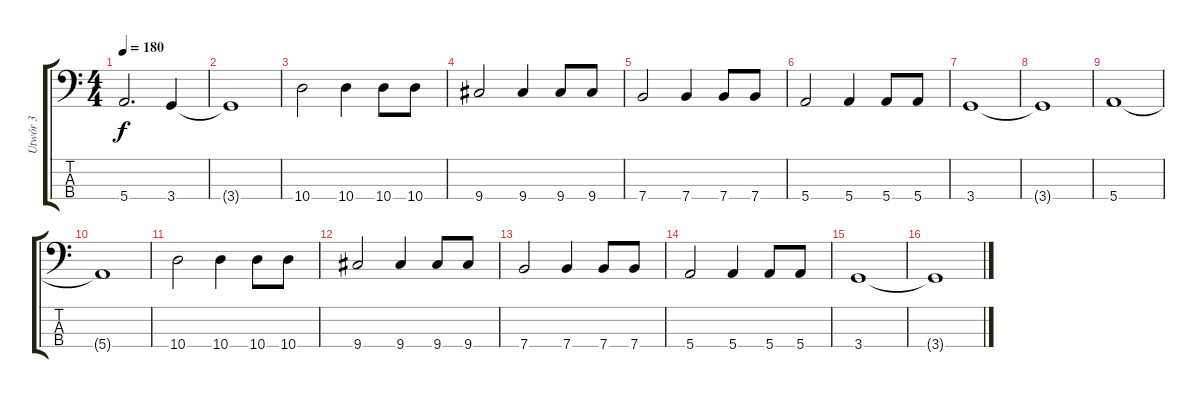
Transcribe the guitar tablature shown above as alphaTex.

\track ("Utwór 3" "Utwór 3") {instrument electricbassfinger}
\staff {score tabs}
\tuning (G2 D2 A1 E1) {hide}
\ts (4 4)
\tempo 180
\clef f4
\ks c
5.4{t}.2{d dy f} 3.4.4 |
3.4{t}.1 |
10.4.2 10.4.4 10.4.8 10.4.8 |
9.4.2 9.4.4 9.4.8 9.4.8 |
7.4.2 7.4.4 7.4.8 7.4.8 |
5.4.2 5.4.4 5.4.8 5.4.8 |
3.4.1 |
3.4{t}.1 |
5.4.1 |
5.4{t}.1 |
10.4.2 10.4.4 10.4.8 10.4.8 |
9.4.2 9.4.4 9.4.8 9.4.8 |
7.4.2 7.4.4 7.4.8 7.4.8 |
5.4.2 5.4.4 5.4.8 5.4.8 |
3.4.1 |
3.4{t}.1
